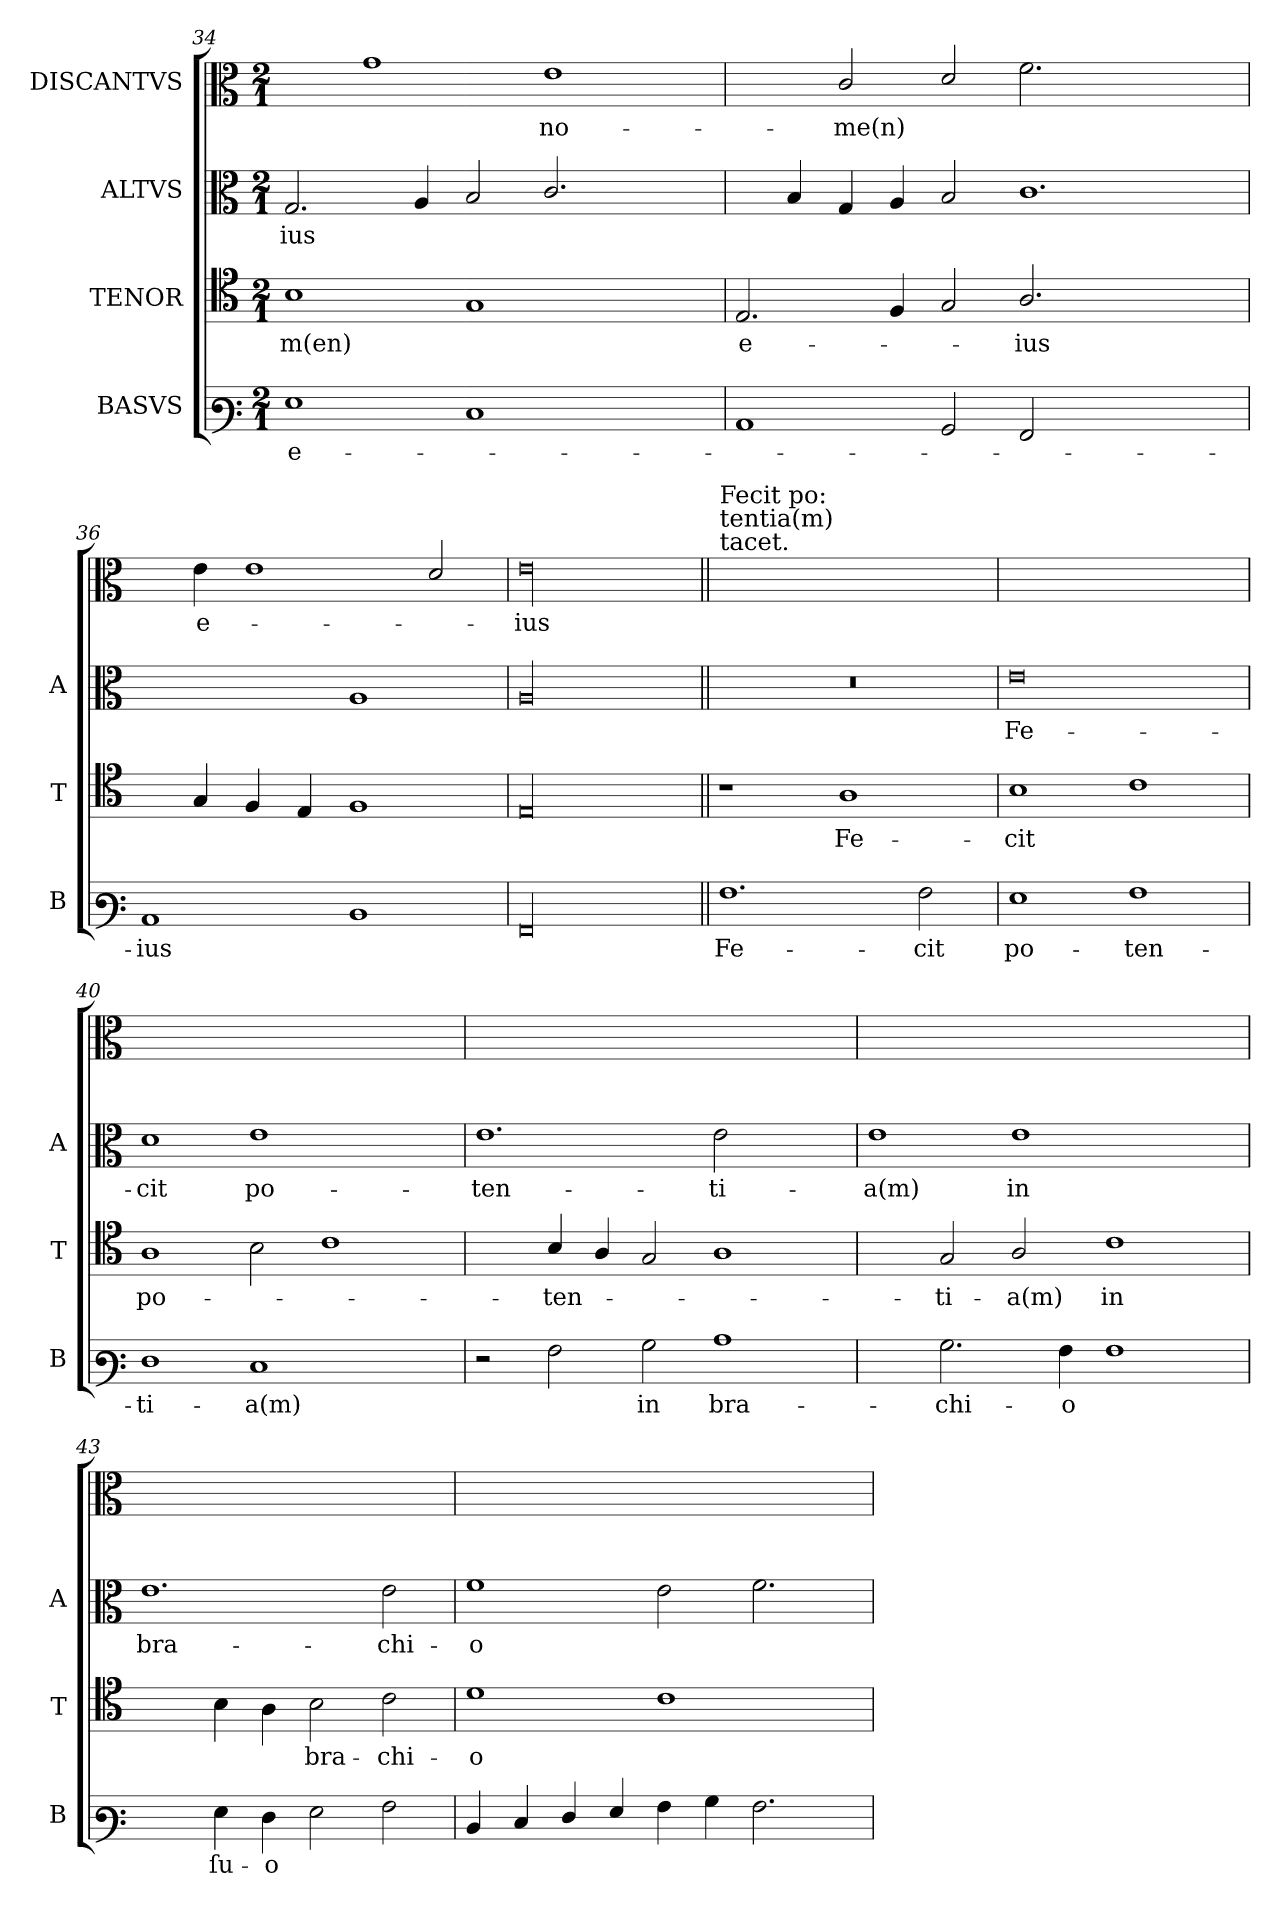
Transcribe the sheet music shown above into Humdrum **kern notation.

**kern	**text	**kern	**text	**kern	**text	**kern	**text
*part4	*part4	*part3	*part3	*part2	*part2	*part1	*part1
*staff4	*staff4	*staff3	*staff3	*staff2	*staff2	*staff1	*staff1
*I"BASVS	*	*I"TENOR	*	*I"ALTVS	*	*I"DISCANTVS	*
*I'B	*	*I'T	*	*I'A	*	*	*
*clefF3	*	*clefC4	*	*clefC3	*	*clefC3	*
*k[]	*	*k[]	*	*k[]	*	*k[]	*
*E:phr	*	*E:phr	*	*E:phr	*	*E:phr	*
*M2/1	*	*M2/1	*	*M2/1	*	*M2/1	*
=34	=34	=34	=34	=34	=34	=34	=34
1G	e-	1B	-m(en)	2.G/	-ius	2ryy	.
.	.	.	.	.	.	1g	.
.	.	.	.	4A/	.	.	.
1E	.	1G	.	2B/	.	.	.
.	.	.	.	2.c/	.	1e	no-
2ryy	.	2ryy	.	.	.	.	.
.	.	.	.	4ryy	.	.	.
=35	=35	=35	=35	=35	=35	=35	=35
1C	.	2.E/	e-	4ryy	.	2ryy	.
.	.	.	.	4B/	.	.	.
.	.	.	.	4G/	.	2c/	-me(n)
.	.	4F/	.	4A/	.	.	.
2BB/	.	2G/	.	2B/	.	2d/	.
2AA/	.	2.A/	-ius	1.c	.	2.f\	.
1ryy	.	.	.	.	.	.	.
.	.	2.ryy	.	.	.	2.ryy	.
=36	=36	=36	=36	=36	=36	=36	=36
1C	-ius	4ryy	.	1ryy	.	4ryy	.
.	.	4G/	.	.	.	4e\	e-
.	.	4F/	.	.	.	1e	.
.	.	4E/	.	.	.	.	.
1D	.	1F	.	1A	.	.	.
.	.	.	.	.	.	2d/	.
=37	=37	=37	=37	=37	=37	=37	=37
!LO:N:vis=00	!	!LO:N:vis=00	!	!LO:N:vis=00	!	!LO:N:vis=00	!
0AA	.	0E	.	0A	.	0e	-ius
=38||	=38||	=38||	=38||	=38||	=38||	=38||	=38||
!	!	!	!	!	!	!LO:TX:a:t=Fecit po&colon;\ntentia(m)\ntacet.	!
1.A	Fe-	1r	.	0r	.	0ryy	.
.	.	1A	Fe-	.	.	.	.
2A\	-cit	.	.	.	.	.	.
=39	=39	=39	=39	=39	=39	=39	=39
1G	po-	1B	-cit	0e	Fe-	0ryy	.
1A	-ten-	1c	.	.	.	.	.
=40	=40	=40	=40	=40	=40	=40	=40
1F	-ti-	1A	po-	1d	-cit	0ryy	.
1E	-a(m)	2B\	.	1e	po-	.	.
.	.	1c	.	.	.	.	.
2ryy	.	.	.	2ryy	.	2ryy	.
=41	=41	=41	=41	=41	=41	=41	=41
2r	.	2ryy	.	1.e	-ten-	0ryy	.
2A\	.	4B/	-ten-	.	.	.	.
.	.	4A/	.	.	.	.	.
2B\	in	2G/	.	.	.	.	.
1c	bra-	1A	.	2e\	-ti-	.	.
.	.	.	.	2ryy	.	2ryy	.
=42	=42	=42	=42	=42	=42	=42	=42
2ryy	.	2ryy	.	1e	-a(m)	0ryy	.
2.B\	-chi-	2G/	-ti-	.	.	.	.
.	.	2A/	-a(m)	1e	in	.	.
4A\	-o	.	.	.	.	.	.
1A	.	1c	in	.	.	.	.
.	.	.	.	2ryy	.	2ryy	.
=43	=43	=43	=43	=43	=43	=43	=43
2ryy	.	2ryy	.	1.e	bra-	0ryy	.
4G\	ſu-	4B\	.	.	.	.	.
4F\	-o	4A\	.	.	.	.	.
2G\	.	2B\	bra-	.	.	.	.
2A\	.	2c\	-chi-	2e\	-chi-	.	.
=44	=44	=44	=44	=44	=44	=44	=44
4D/	.	1d	-o	1f	-o	0ryy	.
4E/	.	.	.	.	.	.	.
4F/	.	.	.	.	.	.	.
4G/	.	.	.	.	.	.	.
4A\	.	1c	.	2e\	.	.	.
4B\	.	.	.	.	.	.	.
2.A\	.	.	.	2.f\	.	.	.
.	.	4ryy	.	.	.	4ryy	.
=	=	=	=	=	=	=	=
*-	*-	*-	*-	*-	*-	*-	*-
